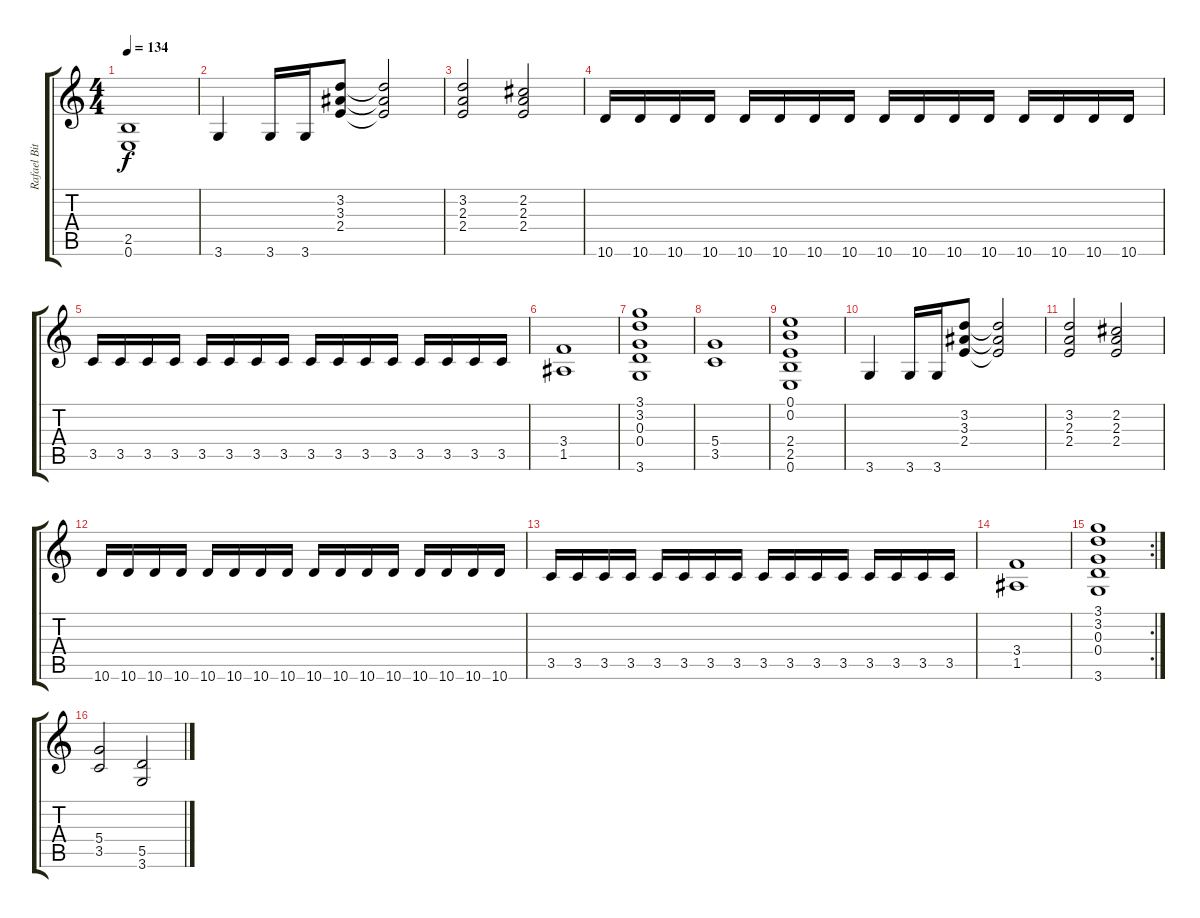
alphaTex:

\track ("Rafael Bittencourt" "Rafael Bit") {instrument distortionguitar}
\staff {score tabs}
\tuning (E4 B3 G3 D3 A2 E2) {hide}
\ts (4 4)
\tempo 134
\clef g2
\ks c
(2.5 0.6).1{dy f} |
3.6.4 3.6.16 3.6.16 (3.2 3.3 2.4).8 (3.2{t} 3.3{t} 2.4{t}).2 |
(3.2 2.3 2.4).2 (2.2 2.3 2.4).2 |
10.6.16 10.6.16 10.6.16 10.6.16 10.6.16 10.6.16 10.6.16 10.6.16 10.6.16 10.6.16 10.6.16 10.6.16 10.6.16 10.6.16 10.6.16 10.6.16 |
3.5.16 3.5.16 3.5.16 3.5.16 3.5.16 3.5.16 3.5.16 3.5.16 3.5.16 3.5.16 3.5.16 3.5.16 3.5.16 3.5.16 3.5.16 3.5.16 |
(3.4 1.5).1 |
(3.1 3.2 0.3 0.4 3.6).1 |
(5.4 3.5).1 |
(0.1 0.2 2.4 2.5 0.6).1 |
3.6.4 3.6.16 3.6.16 (3.2 3.3 2.4).8 (3.2{t} 3.3{t} 2.4{t}).2 |
(3.2 2.3 2.4).2 (2.2 2.3 2.4).2 |
10.6.16 10.6.16 10.6.16 10.6.16 10.6.16 10.6.16 10.6.16 10.6.16 10.6.16 10.6.16 10.6.16 10.6.16 10.6.16 10.6.16 10.6.16 10.6.16 |
3.5.16 3.5.16 3.5.16 3.5.16 3.5.16 3.5.16 3.5.16 3.5.16 3.5.16 3.5.16 3.5.16 3.5.16 3.5.16 3.5.16 3.5.16 3.5.16 |
(3.4 1.5).1 |
\rc 2
(3.1 3.2 0.3 0.4 3.6).1 |
(5.4 3.5).2 (5.5 3.6).2
